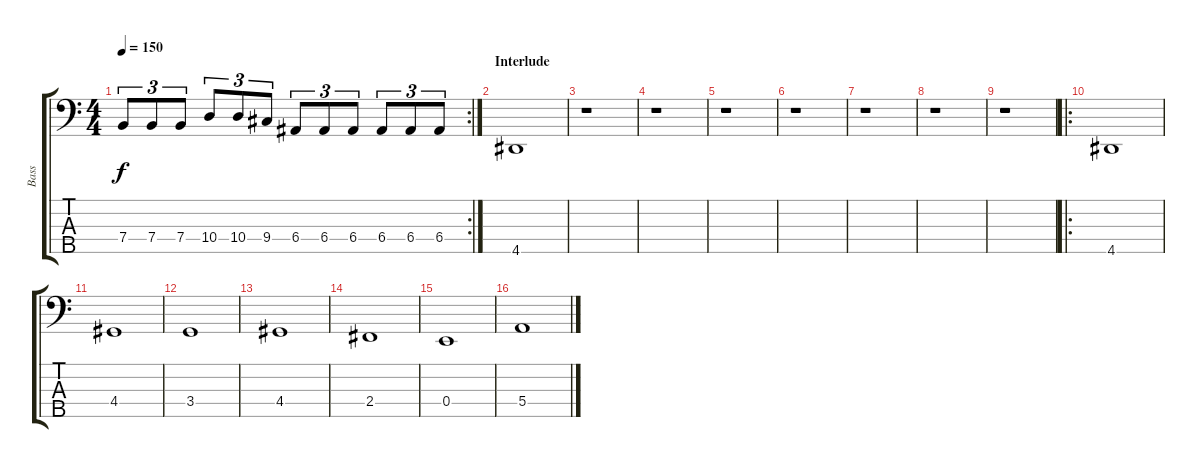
\track ("Bass" "Bass") {instrument electricbassfinger}
\staff {score tabs}
\tuning (G2 D2 A1 E1 B0) {hide}
\rc 2
\ts (4 4)
\tempo 150
\clef f4
\ks c
7.4.8{tu (3 2) dy f} 7.4.8{tu (3 2)} 7.4.8{tu (3 2)} 10.4.8{tu (3 2)} 10.4.8{tu (3 2)} 9.4.8{tu (3 2)} 6.4.8{tu (3 2)} 6.4.8{tu (3 2)} 6.4.8{tu (3 2)} 6.4.8{tu (3 2)} 6.4.8{tu (3 2)} 6.4.8{tu (3 2)} |
\section ("" "Interlude")
4.5.1 |
r.1 |
r.1 |
r.1 |
r.1 |
r.1 |
r.1 |
r.1 |
\ro
4.5.1 |
4.4.1 |
3.4.1 |
4.4.1 |
2.4.1 |
0.4.1 |
5.4.1
